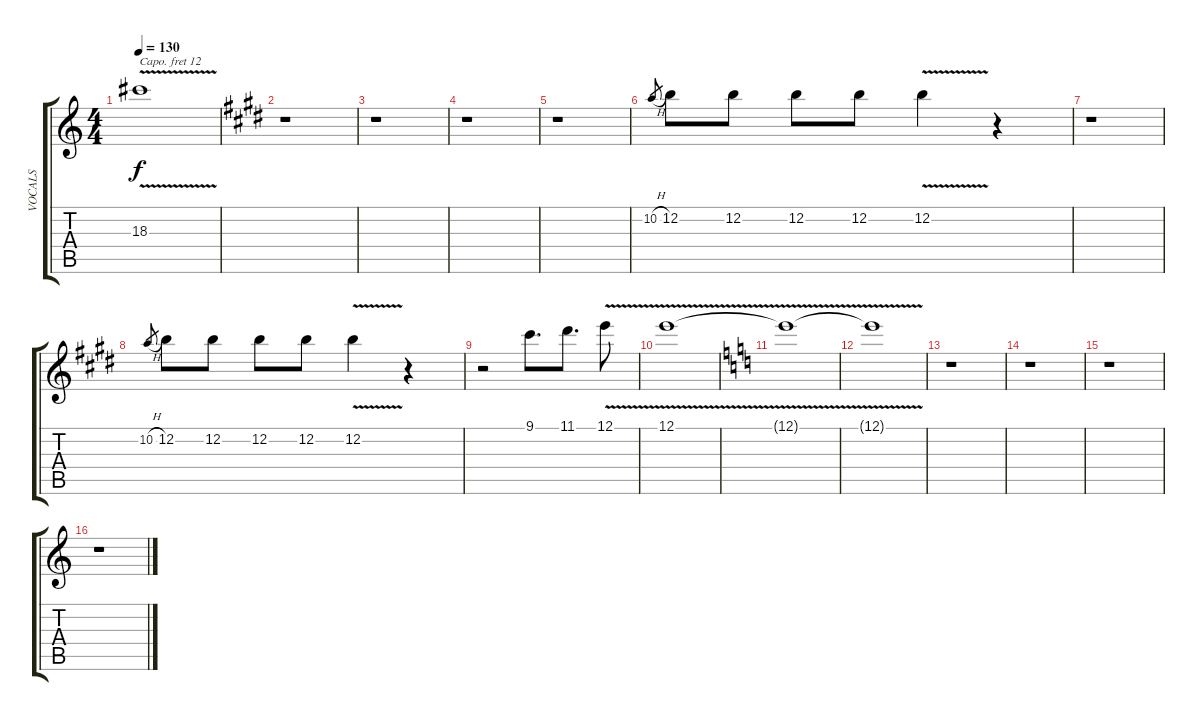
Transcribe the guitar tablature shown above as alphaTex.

\track ("VOCALS" "VOCALS") {instrument lead2sawtooth}
\staff {score tabs}
\capo 12
\tuning (E4 B3 G3 D3 A2 E2) {hide}
\ts (4 4)
\tempo 130
\clef g2
\ks c
18.3{v}.1{dy f} |
\ks c#minor
r.1 |
r.1 |
r.1 |
r.1 |
10.2{h}.8{gr} 12.2.8 12.2.8 12.2.8 12.2.8 12.2{v}.4 r.4 |
r.1 |
10.2{h}.8{gr} 12.2.8 12.2.8 12.2.8 12.2.8 12.2{v}.4 r.4 |
r.2 9.1.8{d} 11.1.8{d} 12.1{v}.8 |
12.1{v}.1 |
\ks c
12.1{v t}.1 |
12.1{v t}.1 |
r.1 |
r.1 |
r.1 |
r.1
